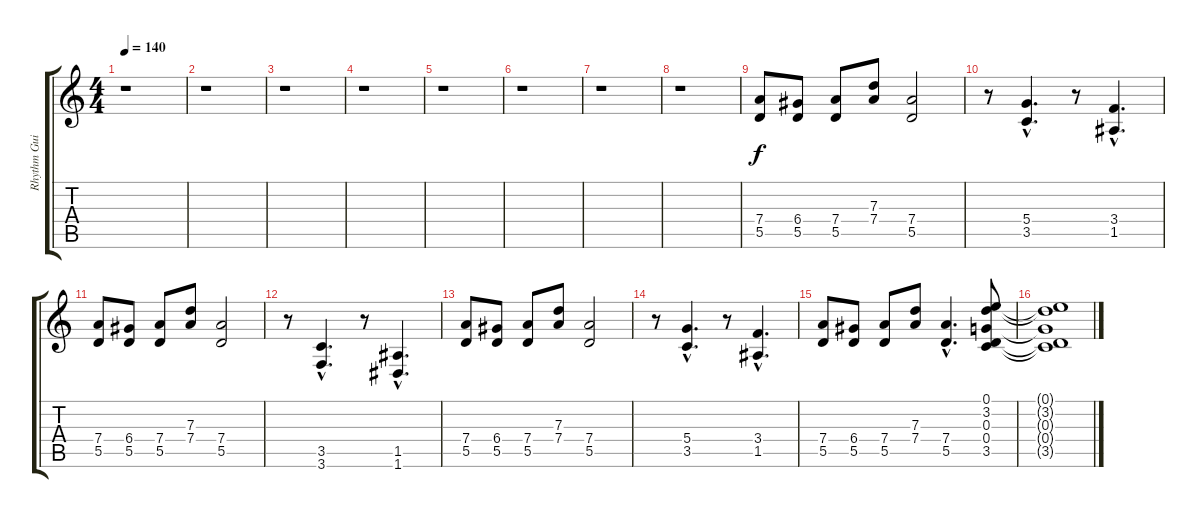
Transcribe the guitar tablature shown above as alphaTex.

\track ("Rhythm Guitar" "Rhythm Gui") {instrument overdrivenguitar}
\staff {score tabs}
\tuning (E4 B3 G3 D3 A2 D2) {hide}
\ts (4 4)
\tempo 140
\clef g2
\ks c
r.1{dy f instrument overdrivenguitar} |
r.1 |
r.1 |
r.1 |
r.1 |
r.1 |
r.1 |
r.1 |
(7.4 5.5).8 (6.4 5.5).8 (7.4 5.5).8 (7.3 7.4).8 (7.4 5.5).2 |
r.8 (5.4{hac} 3.5{hac}).4{d} r.8 (3.4{hac} 1.5{hac}).4{d} |
(7.4 5.5).8 (6.4 5.5).8 (7.4 5.5).8 (7.3 7.4).8 (7.4 5.5).2 |
r.8 (3.5{hac} 3.6{hac}).4{d} r.8 (1.5{hac} 1.6{hac}).4{d} |
(7.4 5.5).8 (6.4 5.5).8 (7.4 5.5).8 (7.3 7.4).8 (7.4 5.5).2 |
r.8 (5.4{hac} 3.5{hac}).4{d} r.8 (3.4{hac} 1.5{hac}).4{d} |
(7.4 5.5).8 (6.4 5.5).8 (7.4 5.5).8 (7.3 7.4).8 (7.4{hac} 5.5{hac}).4{d} (0.1 3.2 0.3 0.4 3.5).8 |
(0.1{t} 3.2{t} 0.3{t} 0.4{t} 3.5{t}).1
